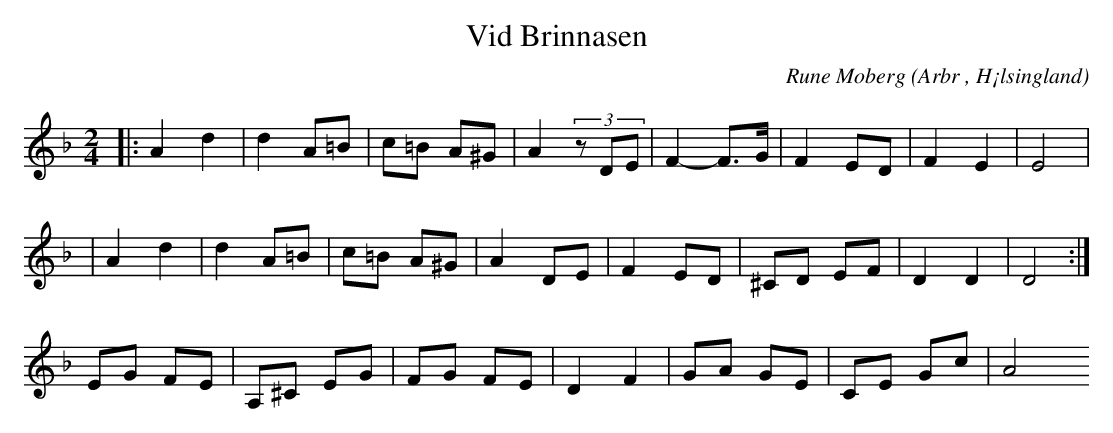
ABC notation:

X:1
T:Vid Brinnasen
C: Rune Moberg
O:Arbr , H¡lsingland
M:2/4
L:1/8
K:Dm
|:A2 d2|d2 A=B|c=B A^G|A2 (3zDE| F2-F>G| F2 ED|F2 E2|E4|
| A2 d2|d2 A=B|c=B A^G|A2 DE|F2 ED|^CD EF|D2 D2|D4:|
EG FE|A,^C EG|FG FE|D2 F2|GA GE|CE Gc|A4
